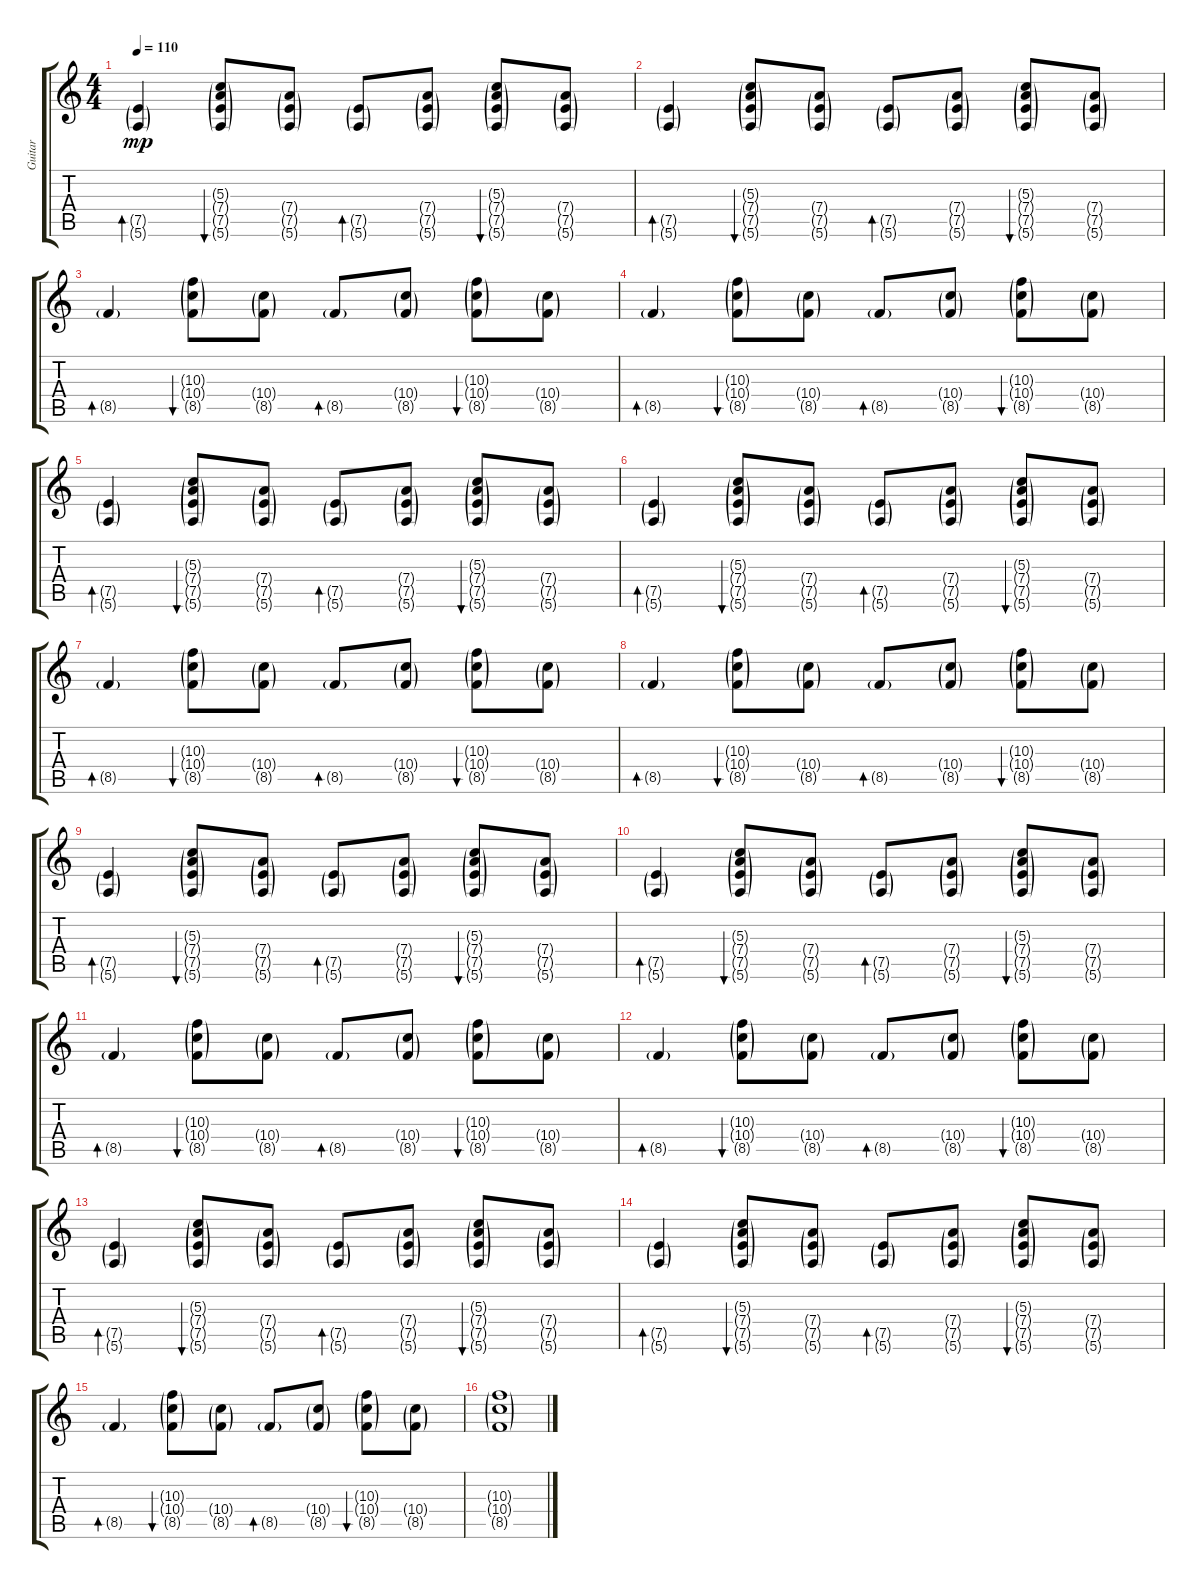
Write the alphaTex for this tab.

\track ("Guitar" "Guitar") {instrument acousticguitarsteel}
\staff {score tabs}
\tuning (E4 B3 G3 D3 A2 E2) {hide}
\ts (4 4)
\tempo 110
\clef g2
\ks c
(7.5{g} 5.6{g}).4{bd 120 dy mp volume 16} (5.3{g} 7.4{g} 7.5{g} 5.6{g}).8{bu 120} (7.4{g} 7.5{g} 5.6{g}).8 (7.5{g} 5.6{g}).8{bd 120} (7.4{g} 7.5{g} 5.6{g}).8 (5.3{g} 7.4{g} 7.5{g} 5.6{g}).8{bu 120} (7.4{g} 7.5{g} 5.6{g}).8 |
(7.5{g} 5.6{g}).4{bd 120} (5.3{g} 7.4{g} 7.5{g} 5.6{g}).8{bu 120} (7.4{g} 7.5{g} 5.6{g}).8 (7.5{g} 5.6{g}).8{bd 120} (7.4{g} 7.5{g} 5.6{g}).8 (5.3{g} 7.4{g} 7.5{g} 5.6{g}).8{bu 120} (7.4{g} 7.5{g} 5.6{g}).8 |
8.5{g}.4{bd 120} (10.3{g} 10.4{g} 8.5{g}).8{bu 120} (10.4{g} 8.5{g}).8 8.5{g}.8{bd 120} (10.4{g} 8.5{g}).8 (10.3{g} 10.4{g} 8.5{g}).8{bu 120} (10.4{g} 8.5{g}).8 |
8.5{g}.4{bd 120} (10.3{g} 10.4{g} 8.5{g}).8{bu 120} (10.4{g} 8.5{g}).8 8.5{g}.8{bd 120} (10.4{g} 8.5{g}).8 (10.3{g} 10.4{g} 8.5{g}).8{bu 120} (10.4{g} 8.5{g}).8 |
(7.5{g} 5.6{g}).4{bd 120} (5.3{g} 7.4{g} 7.5{g} 5.6{g}).8{bu 120} (7.4{g} 7.5{g} 5.6{g}).8 (7.5{g} 5.6{g}).8{bd 120} (7.4{g} 7.5{g} 5.6{g}).8 (5.3{g} 7.4{g} 7.5{g} 5.6{g}).8{bu 120} (7.4{g} 7.5{g} 5.6{g}).8 |
(7.5{g} 5.6{g}).4{bd 120} (5.3{g} 7.4{g} 7.5{g} 5.6{g}).8{bu 120} (7.4{g} 7.5{g} 5.6{g}).8 (7.5{g} 5.6{g}).8{bd 120} (7.4{g} 7.5{g} 5.6{g}).8 (5.3{g} 7.4{g} 7.5{g} 5.6{g}).8{bu 120} (7.4{g} 7.5{g} 5.6{g}).8 |
8.5{g}.4{bd 120} (10.3{g} 10.4{g} 8.5{g}).8{bu 120} (10.4{g} 8.5{g}).8 8.5{g}.8{bd 120} (10.4{g} 8.5{g}).8 (10.3{g} 10.4{g} 8.5{g}).8{bu 120} (10.4{g} 8.5{g}).8 |
8.5{g}.4{bd 120} (10.3{g} 10.4{g} 8.5{g}).8{bu 120} (10.4{g} 8.5{g}).8 8.5{g}.8{bd 120} (10.4{g} 8.5{g}).8 (10.3{g} 10.4{g} 8.5{g}).8{bu 120} (10.4{g} 8.5{g}).8 |
(7.5{g} 5.6{g}).4{bd 120} (5.3{g} 7.4{g} 7.5{g} 5.6{g}).8{bu 120} (7.4{g} 7.5{g} 5.6{g}).8 (7.5{g} 5.6{g}).8{bd 120} (7.4{g} 7.5{g} 5.6{g}).8 (5.3{g} 7.4{g} 7.5{g} 5.6{g}).8{bu 120} (7.4{g} 7.5{g} 5.6{g}).8 |
(7.5{g} 5.6{g}).4{bd 120} (5.3{g} 7.4{g} 7.5{g} 5.6{g}).8{bu 120} (7.4{g} 7.5{g} 5.6{g}).8 (7.5{g} 5.6{g}).8{bd 120} (7.4{g} 7.5{g} 5.6{g}).8 (5.3{g} 7.4{g} 7.5{g} 5.6{g}).8{bu 120} (7.4{g} 7.5{g} 5.6{g}).8 |
8.5{g}.4{bd 120} (10.3{g} 10.4{g} 8.5{g}).8{bu 120} (10.4{g} 8.5{g}).8 8.5{g}.8{bd 120} (10.4{g} 8.5{g}).8 (10.3{g} 10.4{g} 8.5{g}).8{bu 120} (10.4{g} 8.5{g}).8 |
8.5{g}.4{bd 120} (10.3{g} 10.4{g} 8.5{g}).8{bu 120} (10.4{g} 8.5{g}).8 8.5{g}.8{bd 120} (10.4{g} 8.5{g}).8 (10.3{g} 10.4{g} 8.5{g}).8{bu 120} (10.4{g} 8.5{g}).8 |
(7.5{g} 5.6{g}).4{bd 120} (5.3{g} 7.4{g} 7.5{g} 5.6{g}).8{bu 120} (7.4{g} 7.5{g} 5.6{g}).8 (7.5{g} 5.6{g}).8{bd 120} (7.4{g} 7.5{g} 5.6{g}).8 (5.3{g} 7.4{g} 7.5{g} 5.6{g}).8{bu 120} (7.4{g} 7.5{g} 5.6{g}).8 |
(7.5{g} 5.6{g}).4{bd 120} (5.3{g} 7.4{g} 7.5{g} 5.6{g}).8{bu 120} (7.4{g} 7.5{g} 5.6{g}).8 (7.5{g} 5.6{g}).8{bd 120} (7.4{g} 7.5{g} 5.6{g}).8 (5.3{g} 7.4{g} 7.5{g} 5.6{g}).8{bu 120} (7.4{g} 7.5{g} 5.6{g}).8 |
8.5{g}.4{bd 120} (10.3{g} 10.4{g} 8.5{g}).8{bu 120} (10.4{g} 8.5{g}).8 8.5{g}.8{bd 120} (10.4{g} 8.5{g}).8 (10.3{g} 10.4{g} 8.5{g}).8{bu 120} (10.4{g} 8.5{g}).8 |
(10.3{g} 10.4{g} 8.5{g}).1
